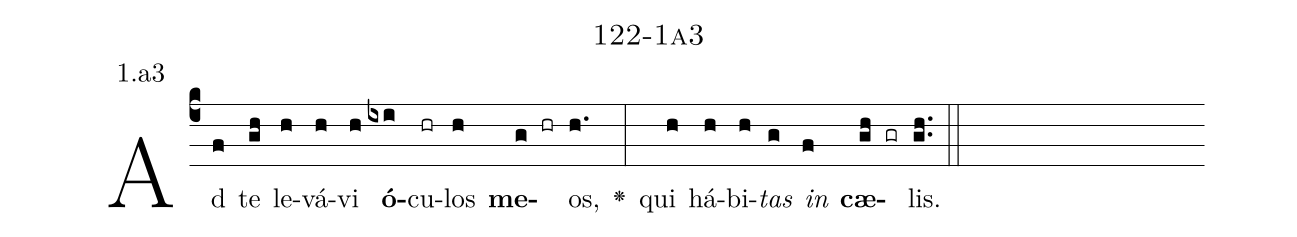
name: 122-1a3;
annotation: 1.a3;
%%
(c4)Ad(f) te(gh) le(h)vá(h)vi(h) <b>ó</b>(ixi)cu(hr)los(h) <b>me</b>(g hr)os,(h.) <v>\greheightstar</v>(:) qui(h) há(h)bi(h)<i>tas</i>(g) <i>in</i>(f) <b>cæ</b>(gh gr)lis.(gh..) (::)


%E(h) u(h) o(g) u(f) a(gh) e.(gh..) (::)
